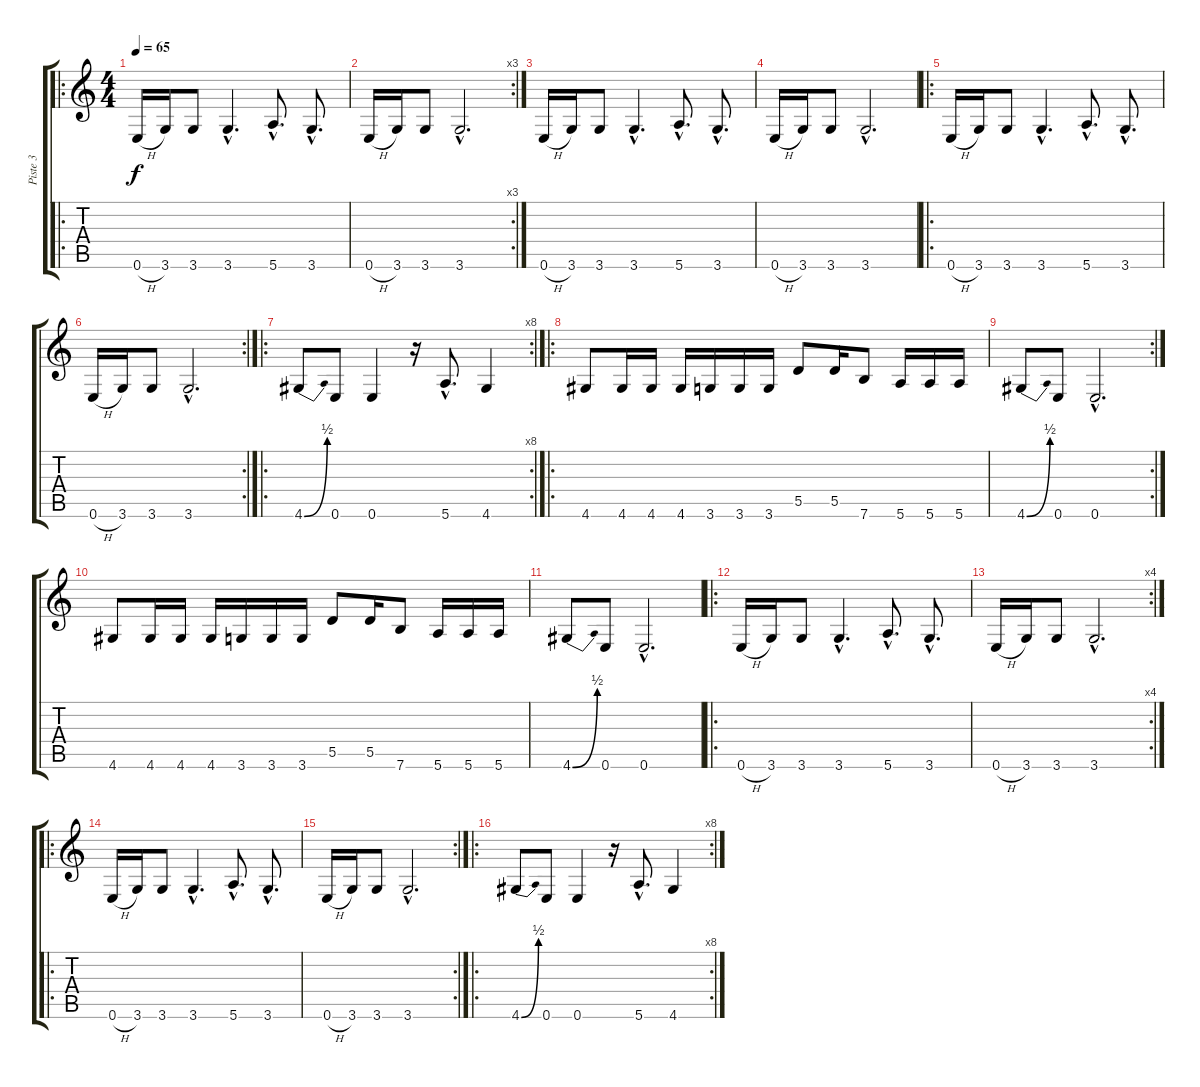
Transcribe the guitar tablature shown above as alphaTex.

\track ("Piste 3" "Piste 3") {instrument electricbassfinger}
\staff {score tabs}
\tuning (E4 B3 G3 D3 A2 E2) {hide}
\ro
\ts (4 4)
\tempo 65
\clef g2
\ks c
0.6{h}.16{dy f instrument electricbassfinger} 3.6.16 3.6.8 3.6{hac}.4{d} 5.6{hac}.8{d} 3.6{hac}.8{d} |
\rc 3
0.6{h}.16 3.6.16 3.6.8 3.6{hac}.2{d} |
0.6{h}.16 3.6.16 3.6.8 3.6{hac}.4{d} 5.6{hac}.8{d} 3.6{hac}.8{d} |
0.6{h}.16 3.6.16 3.6.8 3.6{hac}.2{d} |
\ro
0.6{h}.16 3.6.16 3.6.8 3.6{hac}.4{d} 5.6{hac}.8{d} 3.6{hac}.8{d} |
\rc 2
0.6{h}.16 3.6.16 3.6.8 3.6{hac}.2{d} |
\ro
\rc 8
4.6{be (bend 0 0 60 2)}.8 0.6.8 0.6.4 r.16 5.6{hac}.8{d} 4.6.4 |
\ro
4.6.8 4.6.16 4.6.16 4.6.16 3.6.16 3.6.16 3.6.16 5.5.8 5.5.16 7.6.8 5.6.16 5.6.16 5.6.16 |
\rc 2
4.6{be (bend 0 0 60 2)}.8 0.6.8 0.6{hac}.2{d} |
4.6.8 4.6.16 4.6.16 4.6.16 3.6.16 3.6.16 3.6.16 5.5.8 5.5.16 7.6.8 5.6.16 5.6.16 5.6.16 |
4.6{be (bend 0 0 60 2)}.8 0.6.8 0.6{hac}.2{d} |
\ro
0.6{h}.16 3.6.16 3.6.8 3.6{hac}.4{d} 5.6{hac}.8{d} 3.6{hac}.8{d} |
\rc 4
0.6{h}.16 3.6.16 3.6.8 3.6{hac}.2{d} |
\ro
0.6{h}.16 3.6.16 3.6.8 3.6{hac}.4{d} 5.6{hac}.8{d} 3.6{hac}.8{d} |
\rc 2
0.6{h}.16 3.6.16 3.6.8 3.6{hac}.2{d} |
\ro
\rc 8
4.6{be (bend 0 0 60 2)}.8 0.6.8 0.6.4 r.16 5.6{hac}.8{d} 4.6.4
